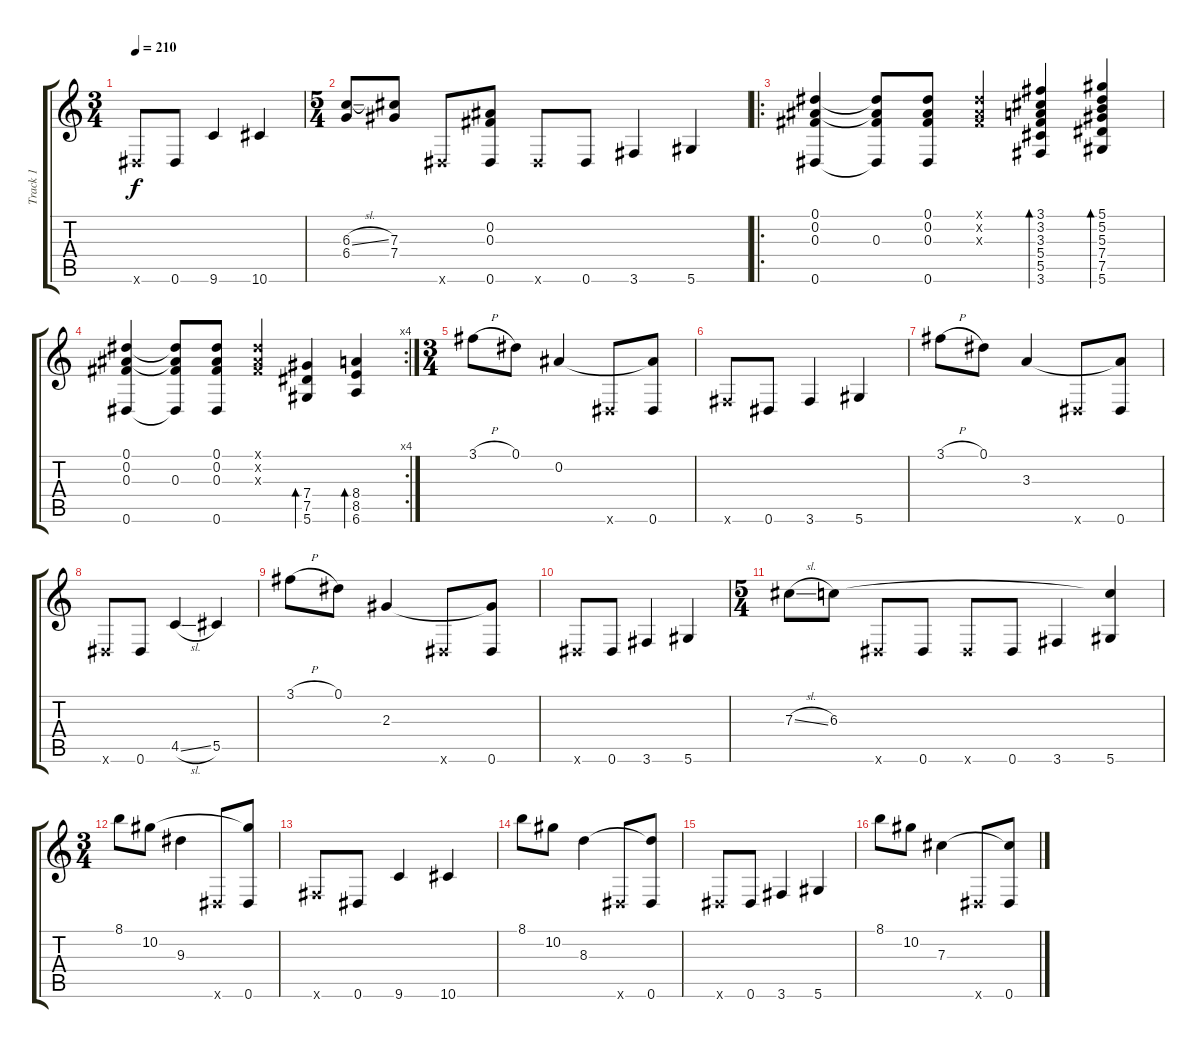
\track ("Track 1" "Track 1") {instrument acousticguitarsteel}
\staff {score tabs}
\tuning (Eb4 Bb3 Gb3 Db3 Ab2 Eb2) {hide}
\ts (3 4)
\tempo 210
\clef g2
\ks c
0.6{x}.8{dy f} 0.6.8 9.6.4 10.6.4 |
\ts (5 4)
(6.3{sl} 6.4).8 (7.3 7.4).8 0.6{x}.8 (0.2 0.3 0.6).8 0.6{x}.8 0.6.8 3.6.4 5.6.4 |
\ro
(0.1 0.2 0.3 0.6).4 (0.1{t} 0.2{t} 0.3 0.6{t}).8 (0.1 0.2 0.3 0.6).8 (0.1{x} 0.2{x} 0.3{x}).4 (3.1 3.2 3.3 5.4 5.5 3.6).4{bd 60} (5.1 5.2 5.3 7.4 7.5 5.6).4{bd 60} |
\rc 4
(0.1 0.2 0.3 0.6).4 (0.1{t} 0.2{t} 0.3 0.6{t}).8 (0.1 0.2 0.3 0.6).8 (0.1{x} 0.2{x} 0.3{x}).4 (7.4 7.5 5.6).4{bd 60} (8.4 8.5 6.6).4{bd 60} |
\ts (3 4)
3.1{h}.8 0.1.8 0.2.4 0.6{x}.8 (0.2{t} 0.6).8 |
3.6{x}.8 0.6.8 3.6.4 5.6.4 |
3.1{h}.8 0.1.8 3.3.4 0.6{x}.8 (3.3{t} 0.6).8 |
0.6{x}.8 0.6.8 4.5{sl}.4 5.5.4 |
3.1{h}.8 0.1.8 2.3.4 0.6{x}.8 (2.3{t} 0.6).8 |
0.6{x}.8 0.6.8 3.6.4 5.6.4 |
\ts (5 4)
7.3{sl}.8 6.3.8 0.6{x}.8 0.6.8 0.6{x}.8 0.6.8 3.6.4 (6.3{t} 5.6).4 |
\ts (3 4)
8.1.8 10.2.8 9.3.4 0.6{x}.8 (10.2{t} 0.6).8 |
3.6{x}.8 0.6.8 9.6.4 10.6.4 |
8.1.8 10.2.8 8.3.4 0.6{x}.8 (8.3{t} 0.6).8 |
0.6{x}.8 0.6.8 3.6.4 5.6.4 |
8.1.8 10.2.8 7.3.4 0.6{x}.8 (7.3{t} 0.6).8
